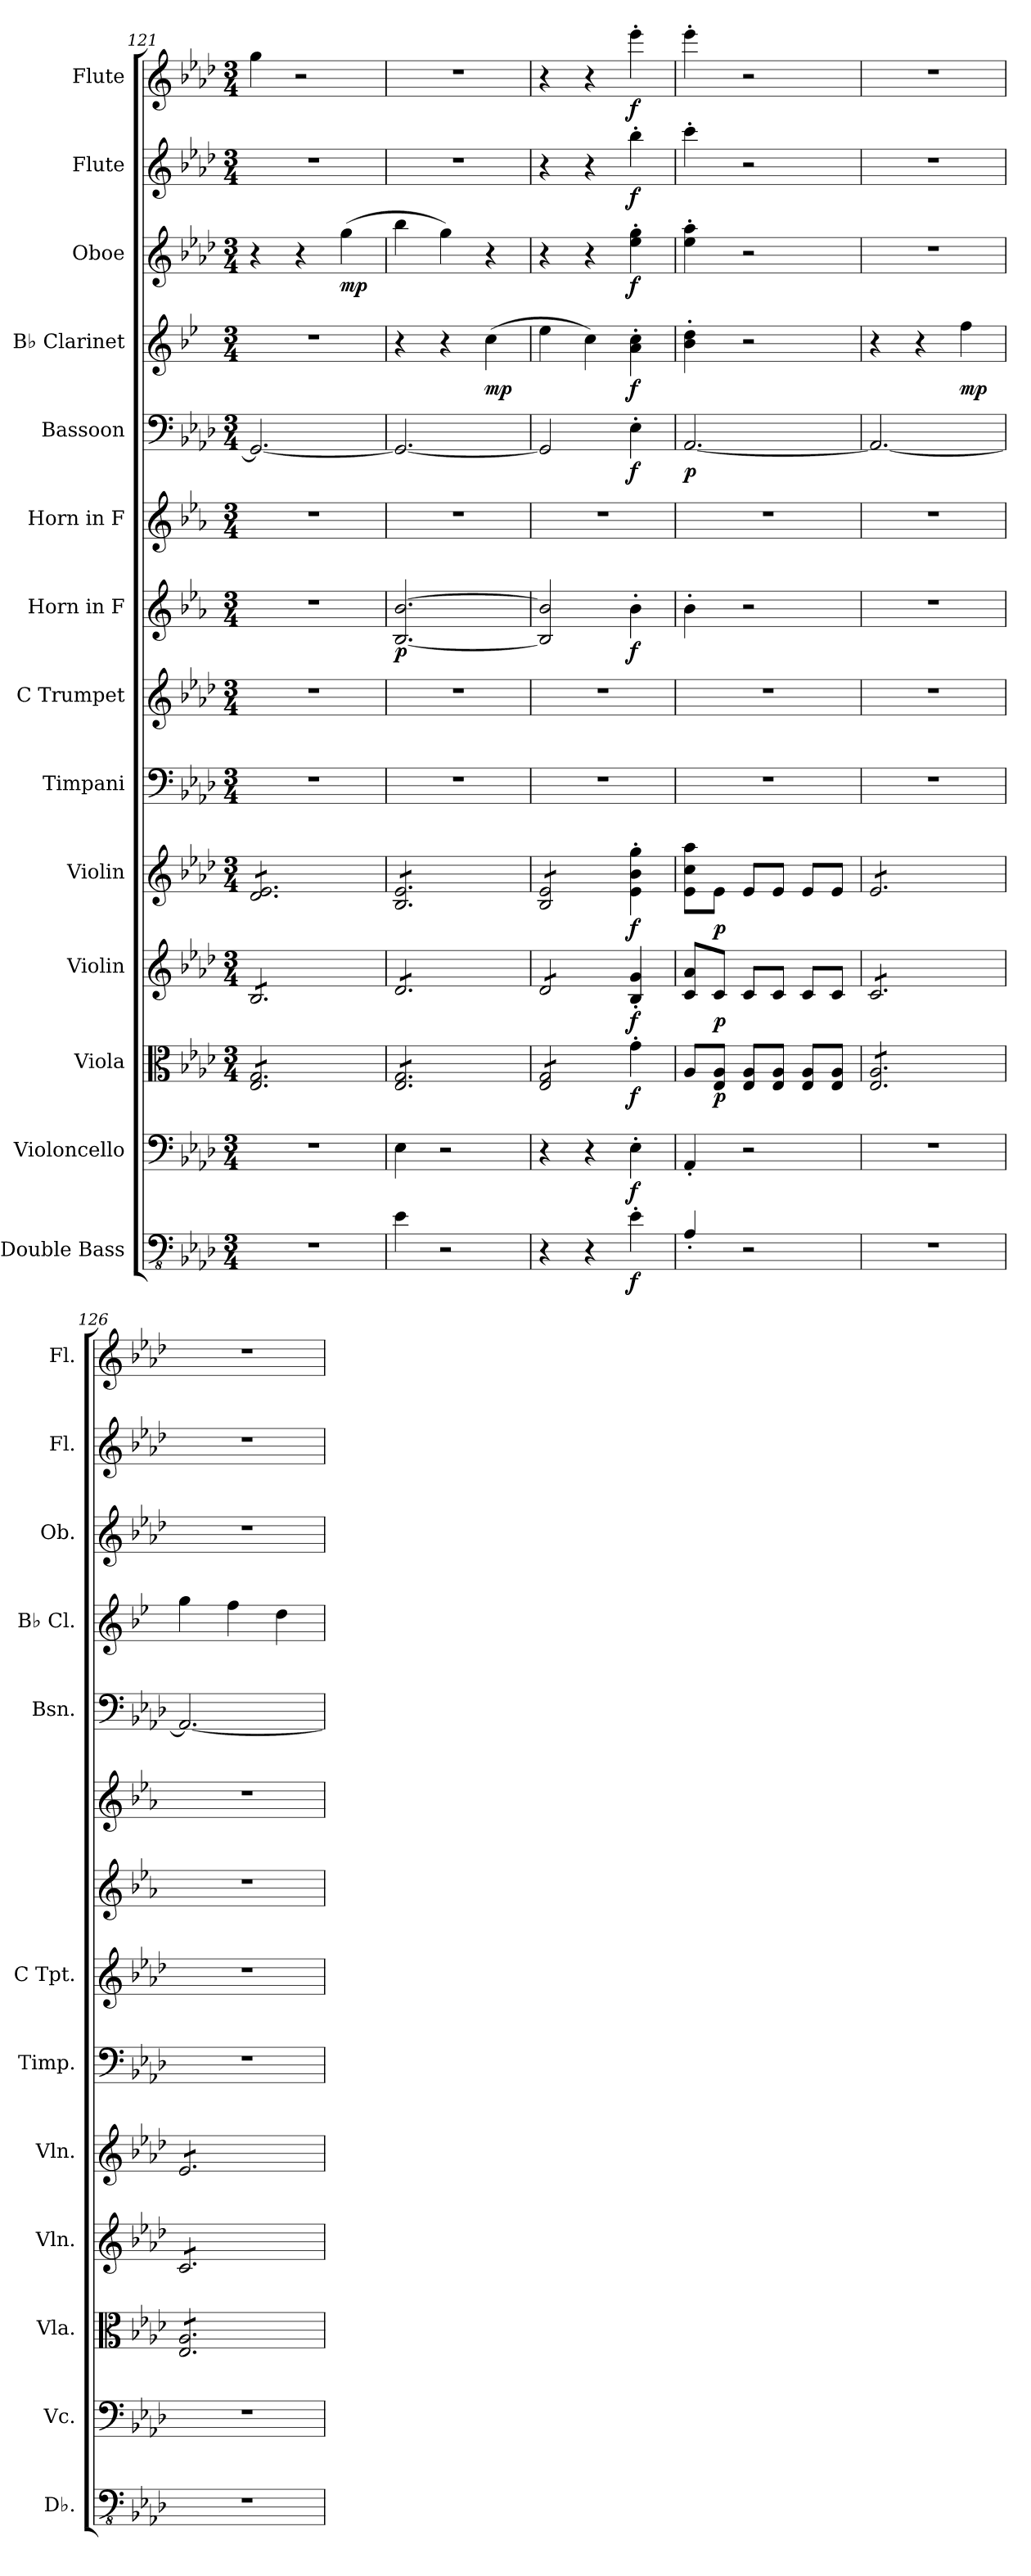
**kern	**dynam	**kern	**dynam	**kern	**dynam	**kern	**dynam	**kern	**dynam	**kern	**kern	**kern	**dynam	**kern	**kern	**dynam	**kern	**dynam	**kern	**dynam	**kern	**dynam	**kern	**dynam
*part14	*part14	*part13	*part13	*part12	*part12	*part11	*part11	*part10	*part10	*part9	*part8	*part7	*part7	*part6	*part5	*part5	*part4	*part4	*part3	*part3	*part2	*part2	*part1	*part1
*staff14	*staff14	*staff13	*staff13	*staff12	*staff12	*staff11	*staff11	*staff10	*staff10	*staff9	*staff8	*staff7	*staff7	*staff6	*staff5	*staff5	*staff4	*staff4	*staff3	*staff3	*staff2	*staff2	*staff1	*staff1
*I"Double Bass	*	*I"Violoncello	*	*I"Viola	*	*I"Violin	*	*I"Violin	*	*I"Timpani	*I"C Trumpet	*I"Horn in F	*	*I"Horn in F	*I"Bassoon	*	*I"B♭ Clarinet	*	*I"Oboe	*	*I"Flute	*	*I"Flute	*
*I'Db.	*	*I'Vc.	*	*I'Vla.	*	*I'Vln.	*	*I'Vln.	*	*I'Timp.	*I'C Tpt.	*	*	*	*I'Bsn.	*	*I'B♭ Cl.	*	*I'Ob.	*	*I'Fl.	*	*I'Fl.	*
*clefFv4	*	*clefF4	*	*clefC3	*	*clefG2	*	*clefG2	*	*clefF4	*clefG2	*clefG2	*	*clefG2	*clefF4	*	*clefG2	*	*clefG2	*	*clefG2	*	*clefG2	*
*ITrd7c12	*	*	*	*	*	*	*	*	*	*	*	*ITrd4c7	*	*ITrd4c7	*	*	*ITrd1c2	*	*	*	*	*	*	*
*k[b-e-a-d-]	*	*k[b-e-a-d-]	*	*k[b-e-a-d-]	*	*k[b-e-a-d-]	*	*k[b-e-a-d-]	*	*k[b-e-a-d-]	*k[b-e-a-d-]	*k[b-e-a-d-]	*	*k[b-e-a-d-]	*k[b-e-a-d-]	*	*k[b-e-a-d-]	*	*k[b-e-a-d-]	*	*k[b-e-a-d-]	*	*k[b-e-a-d-]	*
*M3/4	*	*M3/4	*	*M3/4	*	*M3/4	*	*M3/4	*	*M3/4	*M3/4	*M3/4	*	*M3/4	*M3/4	*	*M3/4	*	*M3/4	*	*M3/4	*	*M3/4	*
=121	=121	=121	=121	=121	=121	=121	=121	=121	=121	=121	=121	=121	=121	=121	=121	=121	=121	=121	=121	=121	=121	=121	=121	=121
*	*	*	*	*tremolo	*	*	*	*	*	*	*	*	*	*	*	*	*	*	*	*	*	*	*	*
*	*	*	*	*	*	*tremolo	*	*	*	*	*	*	*	*	*	*	*	*	*	*	*	*	*	*
*	*	*	*	*	*	*	*	*tremolo	*	*	*	*	*	*	*	*	*	*	*	*	*	*	*	*
2.r	.	2.r	.	8E-/ 8G/L	.	8B-/L	.	8d-/ 8e-/L	.	2.r	2.r	2.r	.	2.r	2.GG/_	.	2.r	.	4r	.	2.r	.	4gg\	.
.	.	.	.	8E-/ 8G/	.	8B-/	.	8d-/ 8e-/	.	.	.	.	.	.	.	.	.	.	.	.	.	.	.	.
.	.	.	.	8E-/ 8G/	.	8B-/	.	8d-/ 8e-/	.	.	.	.	.	.	.	.	.	.	4r	.	.	.	2r	.
.	.	.	.	8E-/ 8G/	.	8B-/	.	8d-/ 8e-/	.	.	.	.	.	.	.	.	.	.	.	.	.	.	.	.
!	!	!	!	!	!	!	!	!	!	!	!	!	!	!	!	!	!	!	!	!LO:DY:b	!	!	!	!
.	.	.	.	8E-/ 8G/	.	8B-/	.	8d-/ 8e-/	.	.	.	.	.	.	.	.	.	.	(4gg\	mp	.	.	.	.
.	.	.	.	8E-/ 8G/J	.	8B-/J	.	8d-/ 8e-/J	.	.	.	.	.	.	.	.	.	.	.	.	.	.	.	.
=122	=122	=122	=122	=122	=122	=122	=122	=122	=122	=122	=122	=122	=122	=122	=122	=122	=122	=122	=122	=122	=122	=122	=122	=122
!	!	!	!	!	!	!	!	!	!	!	!	!	!LO:DY:b	!	!	!	!	!	!	!	!	!	!	!
4EE-\	.	4E-\	.	8E-/ 8G/L	.	8d-/L	.	8B-/ 8e-/L	.	2.r	2.r	[2.E-/ [2.e-/	p	2.r	2.GG/_	.	4r	.	4bb-\	.	2.r	.	2.r	.
.	.	.	.	8E-/ 8G/	.	8d-/	.	8B-/ 8e-/	.	.	.	.	.	.	.	.	.	.	.	.	.	.	.	.
2r	.	2r	.	8E-/ 8G/	.	8d-/	.	8B-/ 8e-/	.	.	.	.	.	.	.	.	4r	.	4gg\)	.	.	.	.	.
.	.	.	.	8E-/ 8G/	.	8d-/	.	8B-/ 8e-/	.	.	.	.	.	.	.	.	.	.	.	.	.	.	.	.
!	!	!	!	!	!	!	!	!	!	!	!	!	!	!	!	!	!	!LO:DY:b	!	!	!	!	!	!
.	.	.	.	8E-/ 8G/	.	8d-/	.	8B-/ 8e-/	.	.	.	.	.	.	.	.	(4b-\	mp	4r	.	.	.	.	.
.	.	.	.	8E-/ 8G/J	.	8d-/J	.	8B-/ 8e-/J	.	.	.	.	.	.	.	.	.	.	.	.	.	.	.	.
=123	=123	=123	=123	=123	=123	=123	=123	=123	=123	=123	=123	=123	=123	=123	=123	=123	=123	=123	=123	=123	=123	=123	=123	=123
4r	.	4r	.	8E-/ 8G/L	.	8d-/L	.	8B-/ 8e-/L	.	2.r	2.r	2E-/] 2e-/]	.	2.r	2GG/]	.	4dd-\	.	4r	.	4r	.	4r	.
.	.	.	.	8E-/ 8G/	.	8d-/	.	8B-/ 8e-/	.	.	.	.	.	.	.	.	.	.	.	.	.	.	.	.
4r	.	4r	.	8E-/ 8G/	.	8d-/	.	8B-/ 8e-/	.	.	.	.	.	.	.	.	4b-\)	.	4r	.	4r	.	4r	.
.	.	.	.	8E-/ 8G/J	.	8d-/J	.	8B-/ 8e-/J	.	.	.	.	.	.	.	.	.	.	.	.	.	.	.	.
*	*	*	*	*	*	*	*	*Xtremolo	*	*	*	*	*	*	*	*	*	*	*	*	*	*	*	*
*	*	*	*	*	*	*Xtremolo	*	*	*	*	*	*	*	*	*	*	*	*	*	*	*	*	*	*
*	*	*	*	*Xtremolo	*	*	*	*	*	*	*	*	*	*	*	*	*	*	*	*	*	*	*	*
!	!LO:DY:b	!	!LO:DY:b	!	!LO:DY:b	!	!LO:DY:b	!	!LO:DY:b	!	!	!	!LO:DY:b	!	!	!LO:DY:b	!	!LO:DY:b	!	!LO:DY:b	!	!LO:DY:b	!	!LO:DY:b
4EE-'\	f	4E-'\	f	4g'\	f	4B-/' 4g/'	f	4e-\' 4b-\' 4gg\'	f	.	.	4e-'\	f	.	4E-'\	f	4g\' 4b-\'	f	4ee-\' 4gg\'	f	4bb-'\	f	4eee-'\	f
=124	=124	=124	=124	=124	=124	=124	=124	=124	=124	=124	=124	=124	=124	=124	=124	=124	=124	=124	=124	=124	=124	=124	=124	=124
!	!	!	!	!	!	!	!	!	!	!	!	!	!	!	!	!LO:DY:b	!	!	!	!	!	!	!	!
4AAA-'/	.	4AA-'/	.	8A-/L	.	8c/ 8a-/L	.	8e-\ 8cc\ 8aa-\L	.	2.r	2.r	4e-'\	.	2.r	[2.AA-/	p	4a-\' 4cc\'	.	4ee-\' 4aa-\'	.	4ccc'\	.	4eee-'\	.
!	!	!	!	!	!LO:DY:b	!	!LO:DY:b	!	!LO:DY:b	!	!	!	!	!	!	!	!	!	!	!	!	!	!	!
.	.	.	.	8E-/ 8A-/J	p	8c/J	p	8e-\J	p	.	.	.	.	.	.	.	.	.	.	.	.	.	.	.
2r	.	2r	.	8E-/ 8A-/L	.	8c/L	.	8e-/L	.	.	.	2r	.	.	.	.	2r	.	2r	.	2r	.	2r	.
.	.	.	.	8E-/ 8A-/J	.	8c/J	.	8e-/J	.	.	.	.	.	.	.	.	.	.	.	.	.	.	.	.
.	.	.	.	8E-/ 8A-/L	.	8c/L	.	8e-/L	.	.	.	.	.	.	.	.	.	.	.	.	.	.	.	.
.	.	.	.	8E-/ 8A-/J	.	8c/J	.	8e-/J	.	.	.	.	.	.	.	.	.	.	.	.	.	.	.	.
=125	=125	=125	=125	=125	=125	=125	=125	=125	=125	=125	=125	=125	=125	=125	=125	=125	=125	=125	=125	=125	=125	=125	=125	=125
*	*	*	*	*tremolo	*	*	*	*	*	*	*	*	*	*	*	*	*	*	*	*	*	*	*	*
*	*	*	*	*	*	*tremolo	*	*	*	*	*	*	*	*	*	*	*	*	*	*	*	*	*	*
*	*	*	*	*	*	*	*	*tremolo	*	*	*	*	*	*	*	*	*	*	*	*	*	*	*	*
2.r	.	2.r	.	8E-/ 8A-/L	.	8c/L	.	8e-/L	.	2.r	2.r	2.r	.	2.r	2.AA-/_	.	4r	.	2.r	.	2.r	.	2.r	.
.	.	.	.	8E-/ 8A-/	.	8c/	.	8e-/	.	.	.	.	.	.	.	.	.	.	.	.	.	.	.	.
.	.	.	.	8E-/ 8A-/	.	8c/	.	8e-/	.	.	.	.	.	.	.	.	4r	.	.	.	.	.	.	.
.	.	.	.	8E-/ 8A-/	.	8c/	.	8e-/	.	.	.	.	.	.	.	.	.	.	.	.	.	.	.	.
!	!	!	!	!	!	!	!	!	!	!	!	!	!	!	!	!	!	!LO:DY:b	!	!	!	!	!	!
.	.	.	.	8E-/ 8A-/	.	8c/	.	8e-/	.	.	.	.	.	.	.	.	4ee-\	mp	.	.	.	.	.	.
.	.	.	.	8E-/ 8A-/J	.	8c/J	.	8e-/J	.	.	.	.	.	.	.	.	.	.	.	.	.	.	.	.
!!LO:PB:g=z
=126	=126	=126	=126	=126	=126	=126	=126	=126	=126	=126	=126	=126	=126	=126	=126	=126	=126	=126	=126	=126	=126	=126	=126	=126
2.r	.	2.r	.	8E-/ 8A-/L	.	8c/L	.	8e-/L	.	2.r	2.r	2.r	.	2.r	2.AA-/_	.	4ff\	.	2.r	.	2.r	.	2.r	.
.	.	.	.	8E-/ 8A-/	.	8c/	.	8e-/	.	.	.	.	.	.	.	.	.	.	.	.	.	.	.	.
.	.	.	.	8E-/ 8A-/	.	8c/	.	8e-/	.	.	.	.	.	.	.	.	4ee-\	.	.	.	.	.	.	.
.	.	.	.	8E-/ 8A-/	.	8c/	.	8e-/	.	.	.	.	.	.	.	.	.	.	.	.	.	.	.	.
.	.	.	.	8E-/ 8A-/	.	8c/	.	8e-/	.	.	.	.	.	.	.	.	4cc\	.	.	.	.	.	.	.
.	.	.	.	8E-/ 8A-/J	.	8c/J	.	8e-/J	.	.	.	.	.	.	.	.	.	.	.	.	.	.	.	.
*	*	*	*	*	*	*	*	*Xtremolo	*	*	*	*	*	*	*	*	*	*	*	*	*	*	*	*
*	*	*	*	*	*	*Xtremolo	*	*	*	*	*	*	*	*	*	*	*	*	*	*	*	*	*	*
*	*	*	*	*Xtremolo	*	*	*	*	*	*	*	*	*	*	*	*	*	*	*	*	*	*	*	*
=	=	=	=	=	=	=	=	=	=	=	=	=	=	=	=	=	=	=	=	=	=	=	=	=
*-	*-	*-	*-	*-	*-	*-	*-	*-	*-	*-	*-	*-	*-	*-	*-	*-	*-	*-	*-	*-	*-	*-	*-	*-
